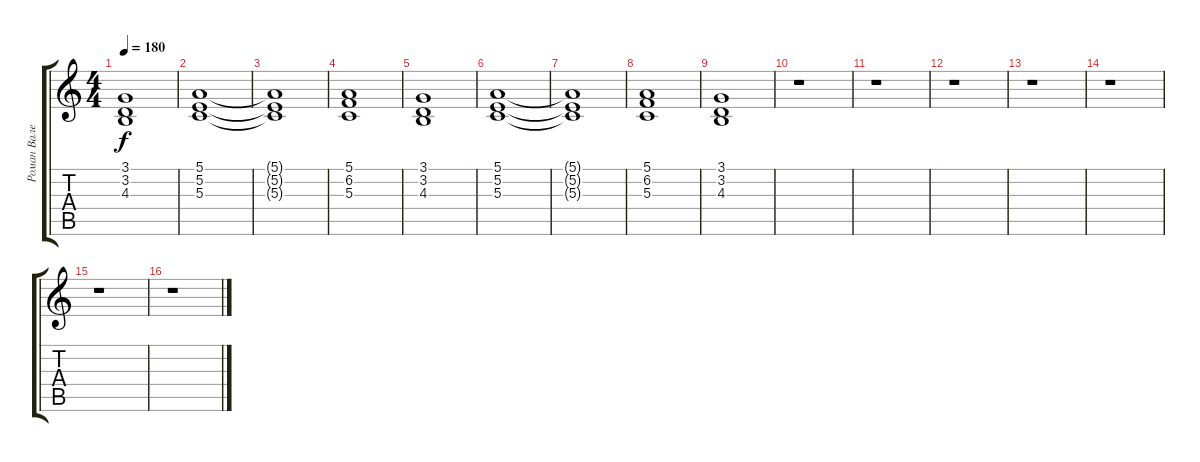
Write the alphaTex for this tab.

\track ("Роман Валерьев" "Роман Вале") {instrument choiraahs}
\staff {score tabs}
\tuning (E4 B3 G3 D3 A2 E2) {hide}
\ts (4 4)
\tempo 180
\clef g2
\ks c
(3.1 3.2 4.3).1{dy f} |
(5.1 5.2 5.3).1 |
(5.1{t} 5.2{t} 5.3{t}).1 |
(5.1 6.2 5.3).1 |
(3.1 3.2 4.3).1 |
(5.1 5.2 5.3).1 |
(5.1{t} 5.2{t} 5.3{t}).1 |
(5.1 6.2 5.3).1 |
(3.1 3.2 4.3).1 |
r.1 |
r.1 |
r.1 |
r.1 |
r.1 |
r.1 |
r.1
